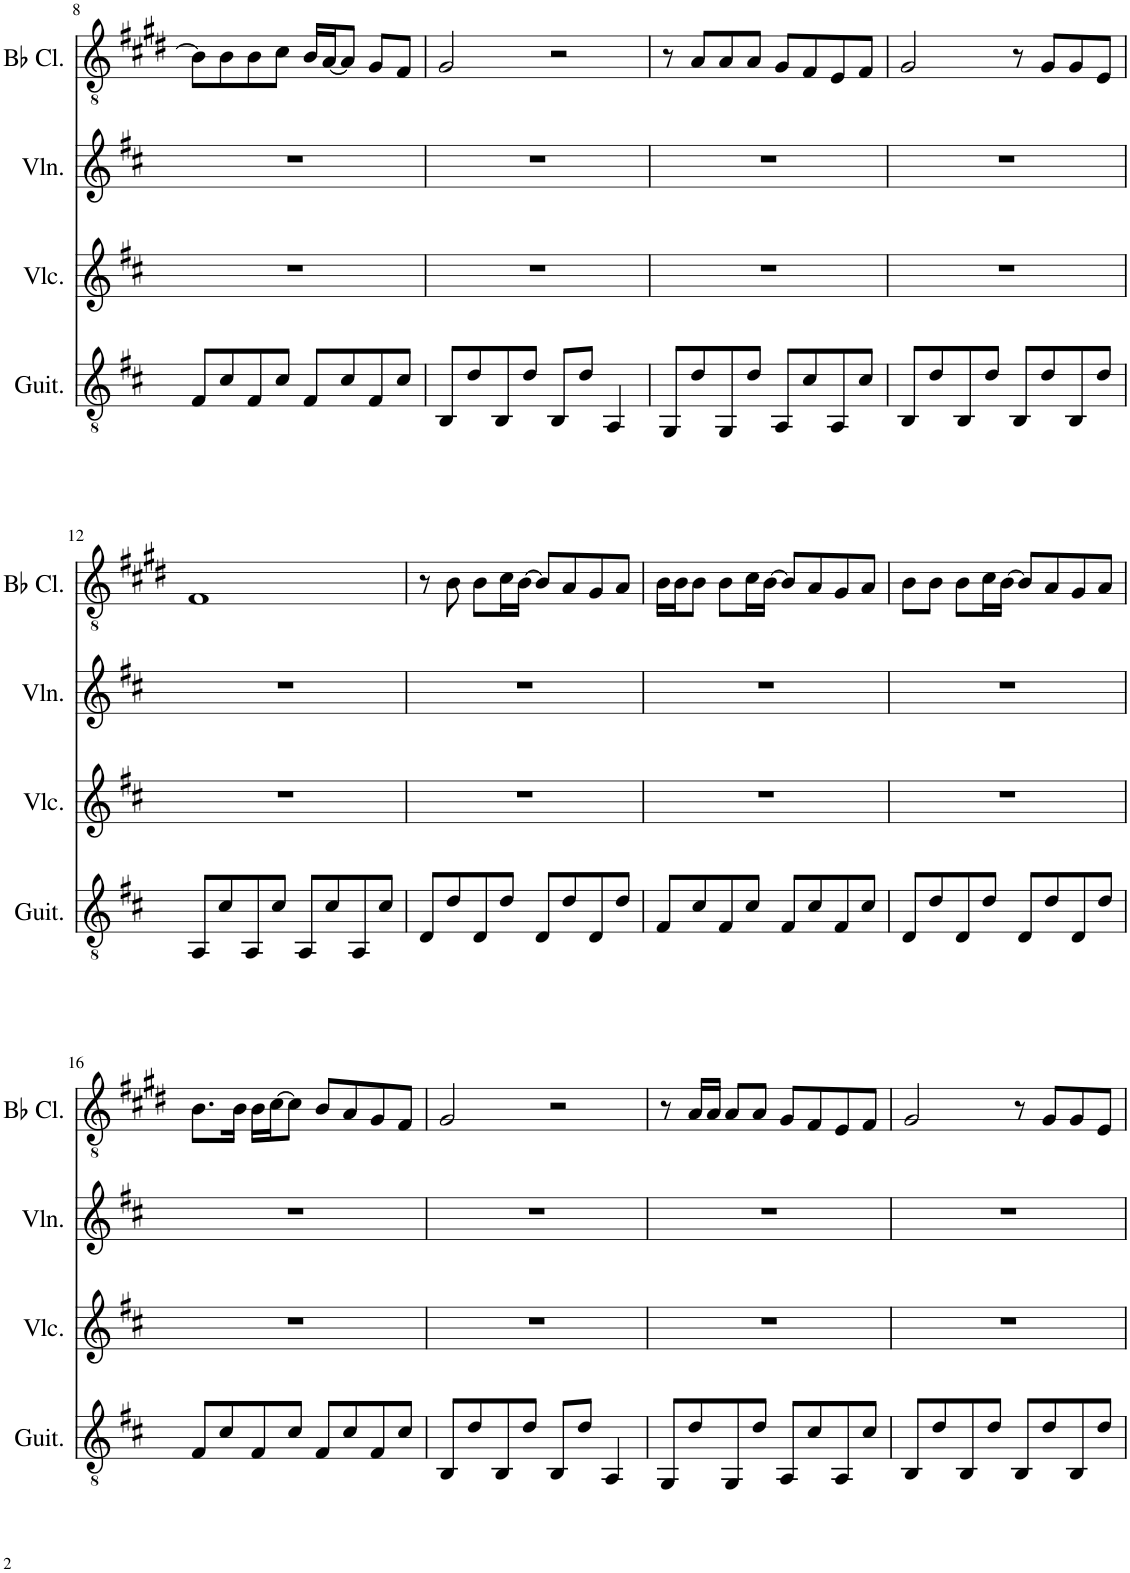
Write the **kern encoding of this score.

**kern	**kern	**kern	**kern
*part4	*part3	*part2	*part1
*staff4	*staff3	*staff2	*staff1
*I"Acoustic Guitar	*I"Violoncello	*I"Violin	*I"Bb Clarinet
*I'Guit.	*I'Vlc.	*I'Vln.	*I'Bb Cl.
!!LO:PB:g=z
*clefGv2	*clefG2	*clefG2	*clefGv2
*	*	*	*Trd1c2
*k[f#c#]	*k[f#c#]	*k[f#c#]	*k[f#c#g#d#]
*M4/4	*M4/4	*M4/4	*M4/4
=8	=8	=8	=8
8F#/L	1r	1r	8B\L]
8c#/	.	.	8B\
8F#/	.	.	8B\
8c#/J	.	.	8c#\J
8F#/L	.	.	16B/LL
.	.	.	[16A/J
8c#/	.	.	8A/J]
8F#/	.	.	8G#/L
8c#/J	.	.	8F#/J
=9	=9	=9	=9
8BB/L	1r	1r	2G#/
8d/	.	.	.
8BB/	.	.	.
8d/J	.	.	.
8BB/L	.	.	2r
8d/J	.	.	.
4AA/	.	.	.
=10	=10	=10	=10
8GG/L	1r	1r	8r
8d/	.	.	8A/L
8GG/	.	.	8A/
8d/J	.	.	8A/J
8AA/L	.	.	8G#/L
8c#/	.	.	8F#/
8AA/	.	.	8E/
8c#/J	.	.	8F#/J
=11	=11	=11	=11
8BB/L	1r	1r	2G#/
8d/	.	.	.
8BB/	.	.	.
8d/J	.	.	.
8BB/L	.	.	8r
8d/	.	.	8G#/L
8BB/	.	.	8G#/
8d/J	.	.	8E/J
!!LO:LB:g=z
=12	=12	=12	=12
8AA/L	1r	1r	1F#
8c#/	.	.	.
8AA/	.	.	.
8c#/J	.	.	.
8AA/L	.	.	.
8c#/	.	.	.
8AA/	.	.	.
8c#/J	.	.	.
=13	=13	=13	=13
8D/L	1r	1r	8r
8d/	.	.	8B\
8D/	.	.	8B\L
8d/J	.	.	16c#\L
.	.	.	[16B\JJ
8D/L	.	.	8B/L]
8d/	.	.	8A/
8D/	.	.	8G#/
8d/J	.	.	8A/J
=14	=14	=14	=14
8F#/L	1r	1r	16B\LL
.	.	.	16B\J
8c#/	.	.	8B\J
8F#/	.	.	8B\L
8c#/J	.	.	16c#\L
.	.	.	[16B\JJ
8F#/L	.	.	8B/L]
8c#/	.	.	8A/
8F#/	.	.	8G#/
8c#/J	.	.	8A/J
=15	=15	=15	=15
8D/L	1r	1r	8B\L
8d/	.	.	8B\J
8D/	.	.	8B\L
8d/J	.	.	16c#\L
.	.	.	[16B\JJ
8D/L	.	.	8B/L]
8d/	.	.	8A/
8D/	.	.	8G#/
8d/J	.	.	8A/J
!!LO:LB:g=z
=16	=16	=16	=16
8F#/L	1r	1r	8.B\L
8c#/	.	.	.
.	.	.	16B\Jk
8F#/	.	.	16B\LL
.	.	.	[16c#\J
8c#/J	.	.	8c#\J]
8F#/L	.	.	8B/L
8c#/	.	.	8A/
8F#/	.	.	8G#/
8c#/J	.	.	8F#/J
=17	=17	=17	=17
8BB/L	1r	1r	2G#/
8d/	.	.	.
8BB/	.	.	.
8d/J	.	.	.
8BB/L	.	.	2r
8d/J	.	.	.
4AA/	.	.	.
=18	=18	=18	=18
8GG/L	1r	1r	8r
8d/	.	.	16A/LL
.	.	.	16A/JJ
8GG/	.	.	8A/L
8d/J	.	.	8A/J
8AA/L	.	.	8G#/L
8c#/	.	.	8F#/
8AA/	.	.	8E/
8c#/J	.	.	8F#/J
=19	=19	=19	=19
8BB/L	1r	1r	2G#/
8d/	.	.	.
8BB/	.	.	.
8d/J	.	.	.
8BB/L	.	.	8r
8d/	.	.	8G#/L
8BB/	.	.	8G#/
8d/J	.	.	8E/J
=	=	=	=
*-	*-	*-	*-
